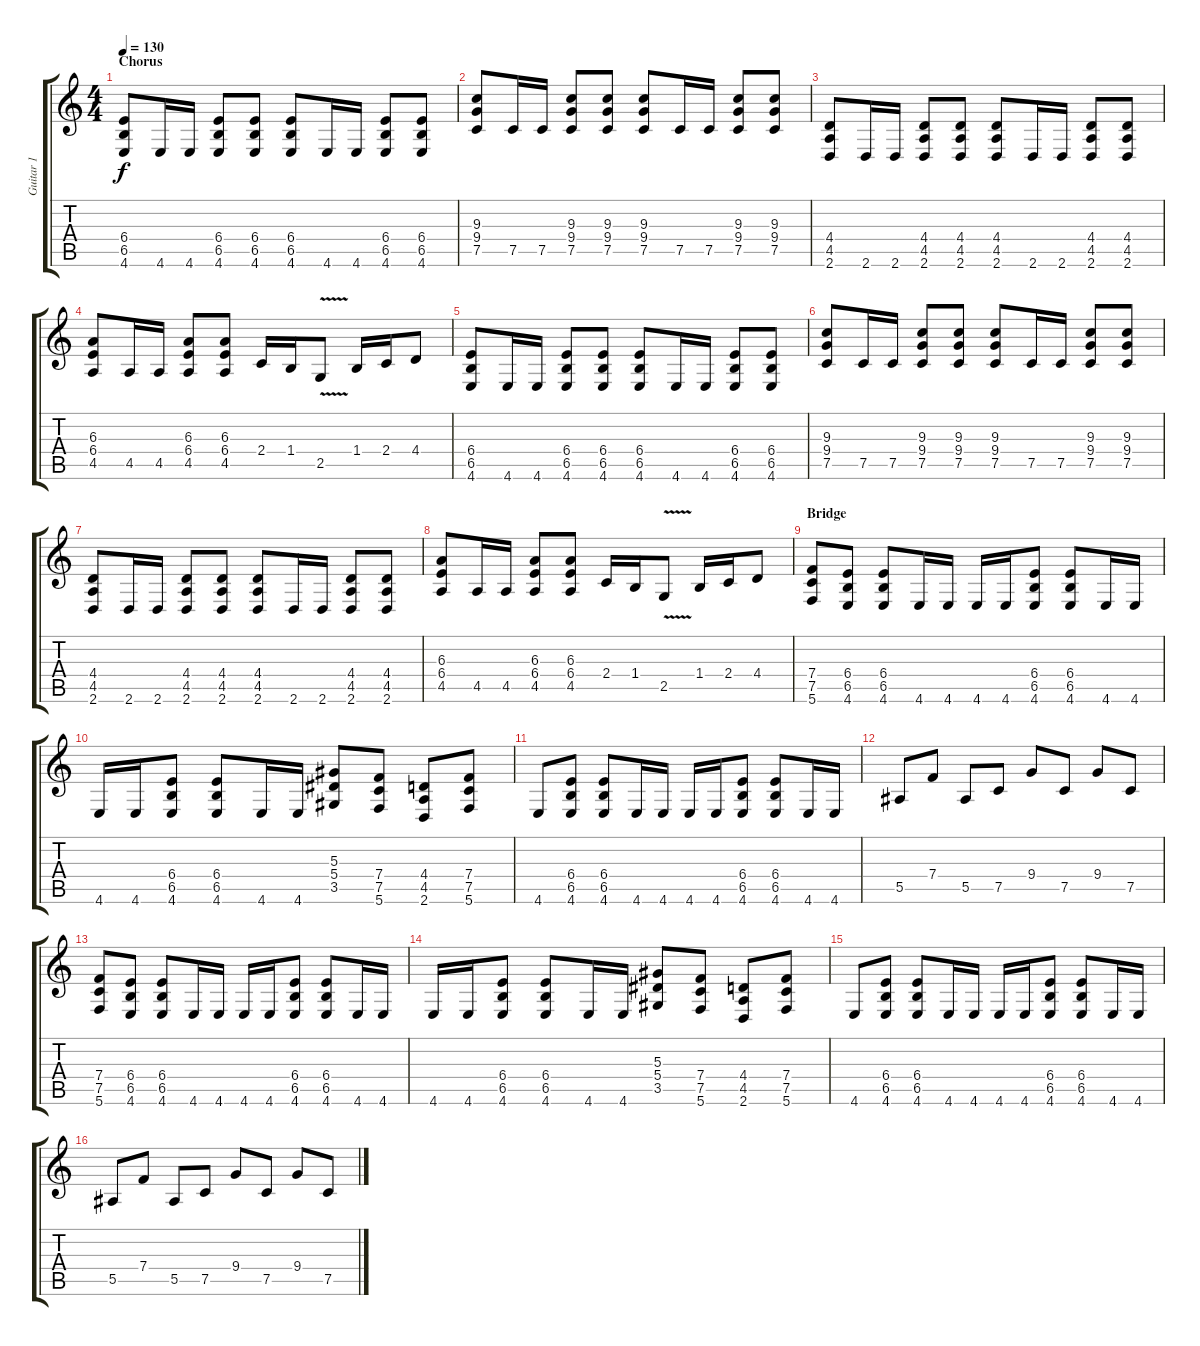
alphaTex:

\track ("Guitar 1" "Guitar 1") {instrument distortionguitar}
\staff {score tabs}
\tuning (C4 G3 Eb3 Bb2 F2 C2) {hide}
\ts (4 4)
\section ("" "Chorus")
\tempo 130
\clef g2
\ks c
(6.4 6.5 4.6).8{dy f} 4.6.16 4.6.16 (6.4 6.5 4.6).8 (6.4 6.5 4.6).8 (6.4 6.5 4.6).8 4.6.16 4.6.16 (6.4 6.5 4.6).8 (6.4 6.5 4.6).8 |
(9.3 9.4 7.5).8 7.5.16 7.5.16 (9.3 9.4 7.5).8 (9.3 9.4 7.5).8 (9.3 9.4 7.5).8 7.5.16 7.5.16 (9.3 9.4 7.5).8 (9.3 9.4 7.5).8 |
(4.4 4.5 2.6).8 2.6.16 2.6.16 (4.4 4.5 2.6).8 (4.4 4.5 2.6).8 (4.4 4.5 2.6).8 2.6.16 2.6.16 (4.4 4.5 2.6).8 (4.4 4.5 2.6).8 |
(6.3 6.4 4.5).8 4.5.16 4.5.16 (6.3 6.4 4.5).8 (6.3 6.4 4.5).8 2.4.16 1.4.16 2.5{v}.8 1.4.16 2.4.16 4.4.8 |
(6.4 6.5 4.6).8 4.6.16 4.6.16 (6.4 6.5 4.6).8 (6.4 6.5 4.6).8 (6.4 6.5 4.6).8 4.6.16 4.6.16 (6.4 6.5 4.6).8 (6.4 6.5 4.6).8 |
(9.3 9.4 7.5).8 7.5.16 7.5.16 (9.3 9.4 7.5).8 (9.3 9.4 7.5).8 (9.3 9.4 7.5).8 7.5.16 7.5.16 (9.3 9.4 7.5).8 (9.3 9.4 7.5).8 |
(4.4 4.5 2.6).8 2.6.16 2.6.16 (4.4 4.5 2.6).8 (4.4 4.5 2.6).8 (4.4 4.5 2.6).8 2.6.16 2.6.16 (4.4 4.5 2.6).8 (4.4 4.5 2.6).8 |
(6.3 6.4 4.5).8 4.5.16 4.5.16 (6.3 6.4 4.5).8 (6.3 6.4 4.5).8 2.4.16 1.4.16 2.5{v}.8 1.4.16 2.4.16 4.4.8 |
\section ("" "Bridge")
(7.4 7.5 5.6).8 (6.4 6.5 4.6).8 (6.4 6.5 4.6).8 4.6.16 4.6.16 4.6.16 4.6.16 (6.4 6.5 4.6).8 (6.4 6.5 4.6).8 4.6.16 4.6.16 |
4.6.16 4.6.16 (6.4 6.5 4.6).8 (6.4 6.5 4.6).8 4.6.16 4.6.16 (5.3 5.4 3.5).8 (7.4 7.5 5.6).8 (4.4 4.5 2.6).8 (7.4 7.5 5.6).8 |
4.6.8 (6.4 6.5 4.6).8 (6.4 6.5 4.6).8 4.6.16 4.6.16 4.6.16 4.6.16 (6.4 6.5 4.6).8 (6.4 6.5 4.6).8 4.6.16 4.6.16 |
5.5.8 7.4.8 5.5.8 7.5.8 9.4.8 7.5.8 9.4.8 7.5.8 |
(7.4 7.5 5.6).8 (6.4 6.5 4.6).8 (6.4 6.5 4.6).8 4.6.16 4.6.16 4.6.16 4.6.16 (6.4 6.5 4.6).8 (6.4 6.5 4.6).8 4.6.16 4.6.16 |
4.6.16 4.6.16 (6.4 6.5 4.6).8 (6.4 6.5 4.6).8 4.6.16 4.6.16 (5.3 5.4 3.5).8 (7.4 7.5 5.6).8 (4.4 4.5 2.6).8 (7.4 7.5 5.6).8 |
4.6.8 (6.4 6.5 4.6).8 (6.4 6.5 4.6).8 4.6.16 4.6.16 4.6.16 4.6.16 (6.4 6.5 4.6).8 (6.4 6.5 4.6).8 4.6.16 4.6.16 |
5.5.8 7.4.8 5.5.8 7.5.8 9.4.8 7.5.8 9.4.8 7.5.8
